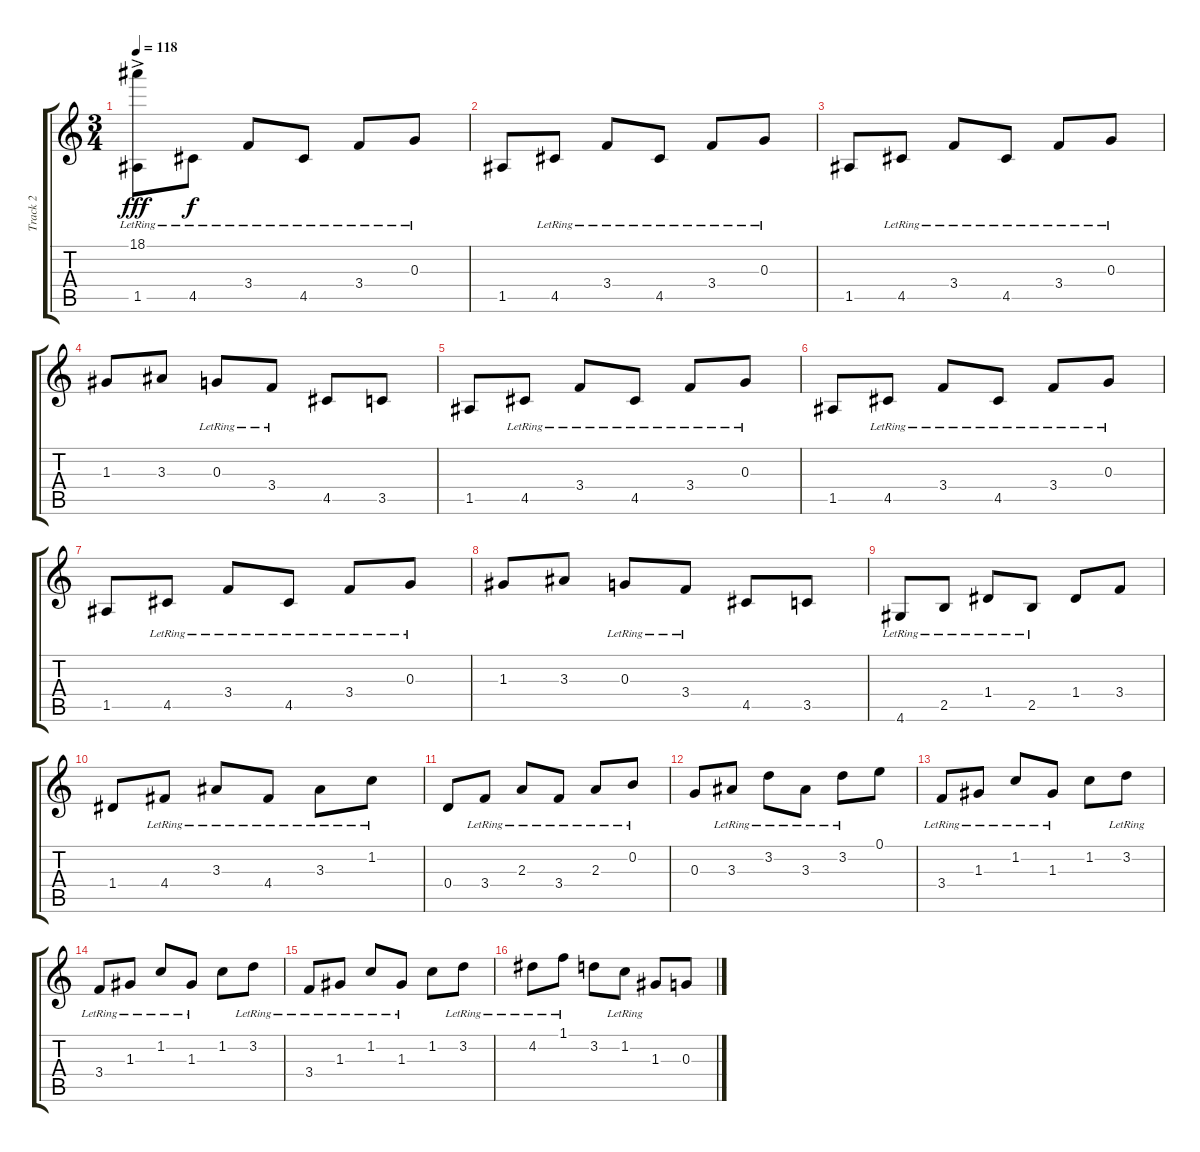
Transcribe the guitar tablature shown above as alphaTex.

\track ("Track 2" "Track 2") {instrument banjo}
\staff {score tabs}
\tuning (E4 B3 G3 D3 A2 E2) {hide}
\displaytranspose 12
\ts (3 4)
\tempo 118
\clef g2
\ks c
(18.1{ac lr} 1.5).8{dy fff} 4.5{lr}.8{dy f} 3.4{lr}.8 4.5{lr}.8 3.4{lr}.8 0.3{lr}.8 |
1.5.8 4.5{lr}.8 3.4{lr}.8 4.5{lr}.8 3.4{lr}.8 0.3{lr}.8 |
1.5.8 4.5{lr}.8 3.4{lr}.8 4.5{lr}.8 3.4{lr}.8 0.3{lr}.8 |
1.3.8 3.3.8 0.3{lr}.8 3.4{lr}.8 4.5.8 3.5.8 |
1.5.8 4.5{lr}.8 3.4{lr}.8 4.5{lr}.8 3.4{lr}.8 0.3{lr}.8 |
1.5.8 4.5{lr}.8 3.4{lr}.8 4.5{lr}.8 3.4{lr}.8 0.3{lr}.8 |
1.5.8 4.5{lr}.8 3.4{lr}.8 4.5{lr}.8 3.4{lr}.8 0.3{lr}.8 |
1.3.8 3.3.8 0.3{lr}.8 3.4{lr}.8 4.5.8 3.5.8 |
4.6{lr}.8 2.5{lr}.8 1.4{lr}.8 2.5{lr}.8 1.4.8 3.4.8 |
1.4.8 4.4{lr}.8 3.3{lr}.8 4.4{lr}.8 3.3{lr}.8 1.2{lr}.8 |
0.4.8 3.4{lr}.8 2.3{lr}.8 3.4{lr}.8 2.3{lr}.8 0.2{lr}.8 |
0.3.8 3.3{lr}.8 3.2{lr}.8 3.3{lr}.8 3.2{lr}.8 0.1.8 |
3.4{lr}.8 1.3{lr}.8 1.2{lr}.8 1.3{lr}.8 1.2.8 3.2{lr}.8 |
3.4{lr}.8 1.3{lr}.8 1.2{lr}.8 1.3{lr}.8 1.2.8 3.2{lr}.8 |
3.4{lr}.8 1.3{lr}.8 1.2{lr}.8 1.3{lr}.8 1.2.8 3.2{lr}.8 |
4.2{lr}.8 1.1{lr}.8 3.2.8 1.2{lr}.8 1.3.8 0.3.8
